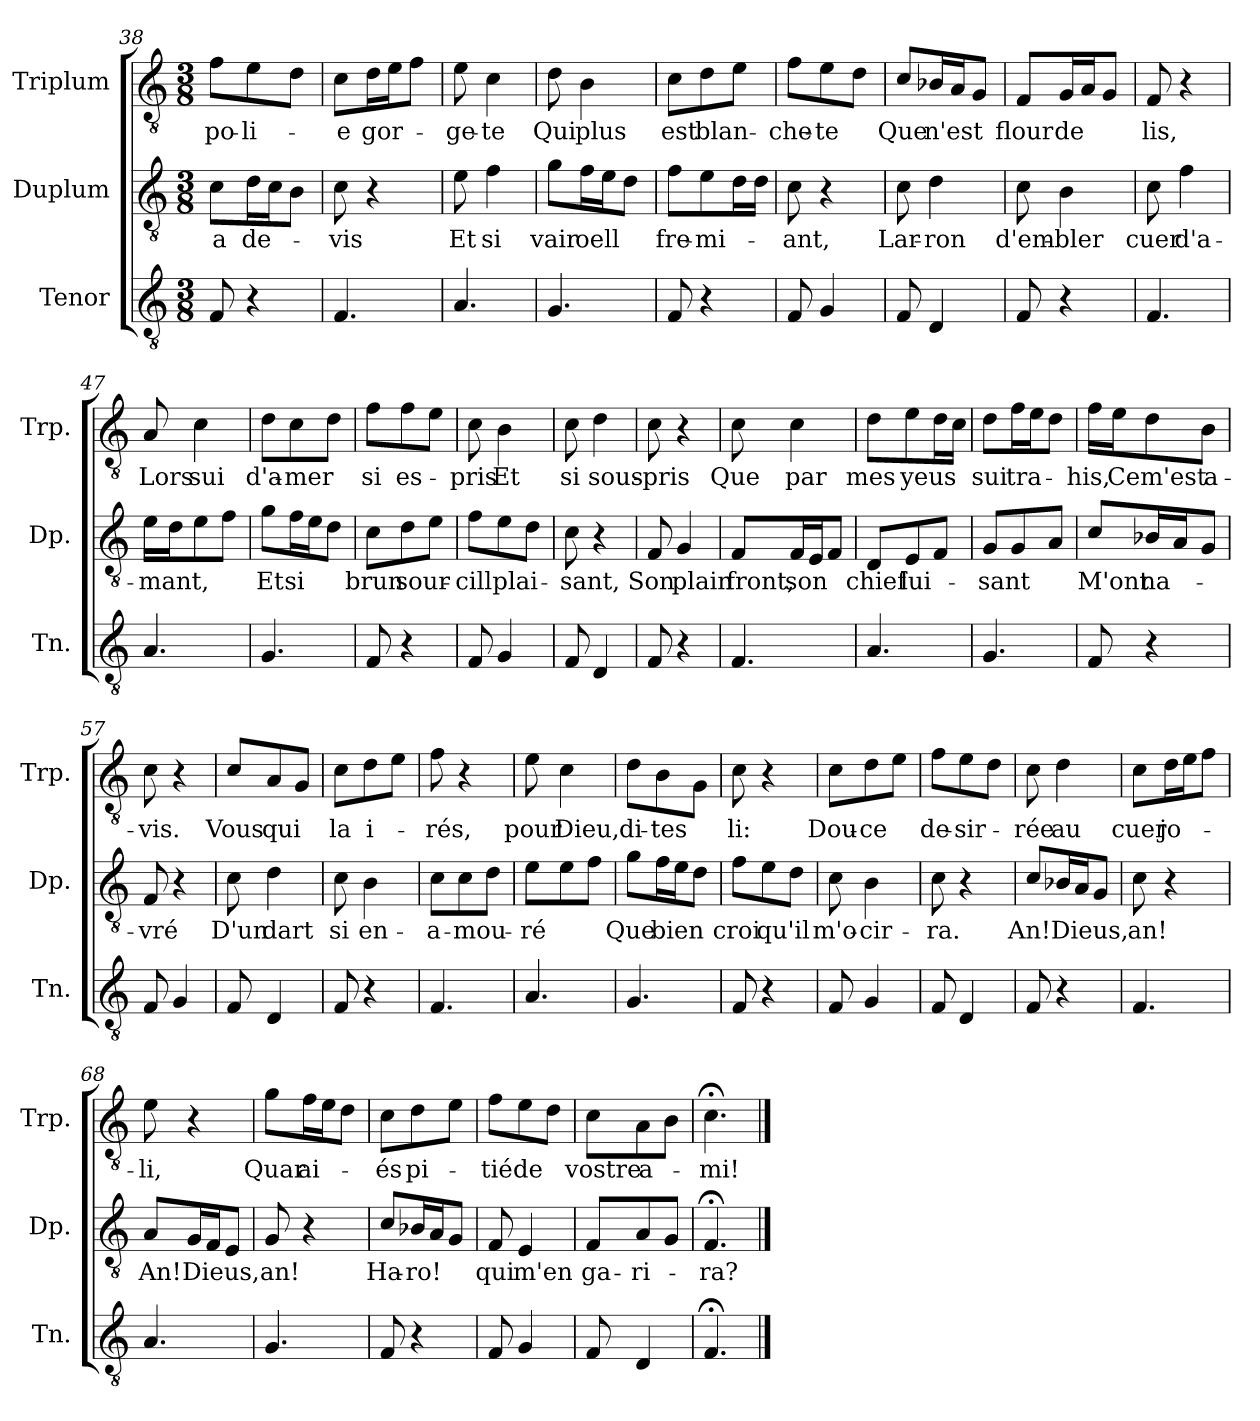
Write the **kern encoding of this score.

**kern	**kern	**text	**kern	**text
*part3	*part2	*part2	*part1	*part1
*staff3	*staff2	*staff2	*staff1	*staff1
*I"Tenor	*I"Duplum	*	*I"Triplum	*
*I'Tn.	*I'Dp.	*	*I'Trp.	*
!!LO:LB:g=z
*clefGv2	*clefGv2	*	*clefGv2	*
*k[]	*k[]	*	*k[]	*
*M3/8	*M3/8	*	*M3/8	*
=38	=38	=38	=38	=38
!	!	!LO:LY:b	!	!LO:LY:b
8F/	8c\L	a	8f\L	po-
!	!	!LO:LY:b	!	!LO:LY:b
4r	16d\L	de-	8e\	-li-
.	16c\J	.	.	.
.	8B\J	.	8d\J	.
=39	=39	=39	=39	=39
!	!	!LO:LY:b	!	!LO:LY:b
4.F/	8c\	-vis	8c\L	-e
!	!	!	!	!LO:LY:b
.	4r	.	16d\L	gor-
.	.	.	16e\J	.
.	.	.	8f\J	.
=40	=40	=40	=40	=40
!	!	!LO:LY:b	!	!LO:LY:b
4.A/	8e\	Et	8e\	-ge-
!	!	!LO:LY:b	!	!LO:LY:b
.	4f\	si	4c\	-te
=41	=41	=41	=41	=41
!	!	!LO:LY:b	!	!LO:LY:b
4.G/	8g\L	vair	8d\	Qui
!	!	!LO:LY:b	!	!LO:LY:b
.	16f\L	oell	4B\	plus
.	16e\J	.	.	.
.	8d\J	.	.	.
=42	=42	=42	=42	=42
!	!	!LO:LY:b	!	!LO:LY:b
8F/	8f\L	fre-	8c\L	est
!	!	!LO:LY:b	!	!LO:LY:b
4r	8e\	-mi-	8d\	blan-
*	*tremolo	*	*	*
.	16d\	.	8e\J	.
.	16d\JJ	.	.	.
*	*Xtremolo	*	*	*
=43	=43	=43	=43	=43
!	!	!LO:LY:b	!	!LO:LY:b
8F/	8c\	-ant,	8f\L	-che-
!	!	!	!	!LO:LY:b
4G/	4r	.	8e\	-te
.	.	.	8d\J	.
=44	=44	=44	=44	=44
!	!	!LO:LY:b	!	!LO:LY:b
8F/	8c\	Lar-	8c/L	Que
!	!	!LO:LY:b	!	!LO:LY:b
4D/	4d\	-ron	16B-X/L	n'est
.	.	.	16A/J	.
.	.	.	8G/J	.
=45	=45	=45	=45	=45
!	!	!LO:LY:b	!	!LO:LY:b
8F/	8c\	d'em-	8F/L	flour
!	!	!LO:LY:b	!	!LO:LY:b
4r	4B\	-bler	16G/L	de
.	.	.	16A/J	.
.	.	.	8G/J	.
=46	=46	=46	=46	=46
!	!	!LO:LY:b	!	!LO:LY:b
4.F/	8c\	cuer	8F/	lis,
!	!	!LO:LY:b	!	!
.	4f\	d'a-	4r	.
!!LO:LB:g=z
=47	=47	=47	=47	=47
!	!	!LO:LY:b	!	!LO:LY:b
4.A/	16e\LL	-mant,	8A/	Lors
.	16d\J	.	.	.
!	!	!	!	!LO:LY:b
.	8e\	.	4c\	sui
.	8f\J	.	.	.
=48	=48	=48	=48	=48
!	!	!LO:LY:b	!	!LO:LY:b
4.G/	8g\L	Et	8d\L	d'a-
!	!	!LO:LY:b	!	!LO:LY:b
.	16f\L	si	8c\	-mer
.	16e\J	.	.	.
.	8d\J	.	8d\J	.
=49	=49	=49	=49	=49
!	!	!LO:LY:b	!	!LO:LY:b
8F/	8c\L	brun	8f\L	si
!	!	!LO:LY:b	!	!LO:LY:b
4r	8d\	sour-	8f\	es-
.	8e\J	.	8e\J	.
=50	=50	=50	=50	=50
!	!	!LO:LY:b	!	!LO:LY:b
8F/	8f\L	-cill	8c\	-pris
!	!	!LO:LY:b	!	!LO:LY:b
4G/	8e\	plai-	4B\	Et
.	8d\J	.	.	.
=51	=51	=51	=51	=51
!	!	!LO:LY:b	!	!LO:LY:b
8F/	8c\	-sant,	8c\	si
!	!	!	!	!LO:LY:b
4D/	4r	.	4d\	sous-
=52	=52	=52	=52	=52
!	!	!LO:LY:b	!	!LO:LY:b
8F/	8F/	Son	8c\	-pris
!	!	!LO:LY:b	!	!
4r	4G/	plain	4r	.
=53	=53	=53	=53	=53
!	!	!LO:LY:b	!	!LO:LY:b
4.F/	8F/L	front,	8c\	Que
!	!	!LO:LY:b	!	!LO:LY:b
.	16F/L	son	4c\	par
.	16E/J	.	.	.
.	8F/J	.	.	.
=54	=54	=54	=54	=54
!	!	!LO:LY:b	!	!LO:LY:b
4.A/	8D/L	chief	8d\L	mes
!	!	!LO:LY:b	!	!LO:LY:b
.	8E/	lui-	8e\	yeus
.	8F/J	.	16d\L	.
.	.	.	16c\JJ	.
=55	=55	=55	=55	=55
!	!	!LO:LY:b	!	!LO:LY:b
4.G/	8G/L	-sant	8d\L	sui
!	!	!	!	!LO:LY:b
.	8G/	.	16f\L	tra-
.	.	.	16e\J	.
.	8A/J	.	8d\J	.
!!LO:LB:g=z
=56	=56	=56	=56	=56
!	!	!LO:LY:b	!	!LO:LY:b
8F/	8c/L	M'ont	16f\LL	-his,
!	!	!	!	!LO:LY:b
.	.	.	16e\J	Ce
!	!	!LO:LY:b	!	!LO:LY:b
4r	16B-X/L	na-	8d\	m'est
.	16A/J	.	.	.
!	!	!	!	!LO:LY:b
.	8G/J	.	8B\J	a-
=57	=57	=57	=57	=57
!	!	!LO:LY:b	!	!LO:LY:b
8F/	8F/	-vré	8c\	-vis.
4G/	4r	.	4r	.
=58	=58	=58	=58	=58
!	!	!LO:LY:b	!	!LO:LY:b
8F/	8c\	D'un	8c/L	Vous
!	!	!LO:LY:b	!	!LO:LY:b
4D/	4d\	dart	8A/	qui
.	.	.	8G/J	.
=59	=59	=59	=59	=59
!	!	!LO:LY:b	!	!LO:LY:b
8F/	8c\	si	8c\L	la
!	!	!LO:LY:b	!	!LO:LY:b
4r	4B\	en-	8d\	i-
.	.	.	8e\J	.
=60	=60	=60	=60	=60
!	!	!LO:LY:b	!	!LO:LY:b
4.F/	8c\L	-a-	8f\	-rés,
!	!	!LO:LY:b	!	!
.	8c\	-mou-	4r	.
.	8d\J	.	.	.
=61	=61	=61	=61	=61
!	!	!LO:LY:b	!	!LO:LY:b
4.A/	8e\L	-ré	8e\	pour
!	!	!	!	!LO:LY:b
.	8e\	.	4c\	Dieu,
.	8f\J	.	.	.
=62	=62	=62	=62	=62
!	!	!LO:LY:b	!	!LO:LY:b
4.G/	8g\L	Que	8d\L	di-
!	!	!LO:LY:b	!	!LO:LY:b
.	16f\L	bien	8B\	-tes
.	16e\J	.	.	.
.	8d\J	.	8G\J	.
=63	=63	=63	=63	=63
!	!	!LO:LY:b	!	!LO:LY:b
8F/	8f\L	croi	8c\	li:
!	!	!LO:LY:b	!	!
4r	8e\	qu'il	4r	.
.	8d\J	.	.	.
=64	=64	=64	=64	=64
!	!	!LO:LY:b	!	!LO:LY:b
8F/	8c\	m'o-	8c\L	Dou-
!	!	!LO:LY:b	!	!LO:LY:b
4G/	4B\	-cir-	8d\	-ce
.	.	.	8e\J	.
!!LO:LB:g=z
=65	=65	=65	=65	=65
!	!	!LO:LY:b	!	!LO:LY:b
8F/	8c\	-ra.	8f\L	de-
!	!	!	!	!LO:LY:b
4D/	4r	.	8e\	-sir-
.	.	.	8d\J	.
=66	=66	=66	=66	=66
!	!	!LO:LY:b	!	!LO:LY:b
8F/	8c/L	An!	8c\	-rée
!	!	!LO:LY:b	!	!LO:LY:b
4r	16B-X/L	Dieus,	4d\	au
.	16A/J	.	.	.
.	8G/J	.	.	.
=67	=67	=67	=67	=67
!	!	!LO:LY:b	!	!LO:LY:b
4.F/	8c\	an!	8c\L	cuer
!	!	!	!	!LO:LY:b
.	4r	.	16d\L	jo-
.	.	.	16e\J	.
.	.	.	8f\J	.
=68	=68	=68	=68	=68
!	!	!LO:LY:b	!	!LO:LY:b
4.A/	8A/L	An!	8e\	-li,
!	!	!LO:LY:b	!	!
.	16G/L	Dieus,	4r	.
.	16F/J	.	.	.
.	8E/J	.	.	.
=69	=69	=69	=69	=69
!	!	!LO:LY:b	!	!LO:LY:b
4.G/	8G/	an!	8g\L	Quar
!	!	!	!	!LO:LY:b
.	4r	.	16f\L	ai-
.	.	.	16e\J	.
.	.	.	8d\J	.
=70	=70	=70	=70	=70
!	!	!LO:LY:b	!	!LO:LY:b
8F/	8c/L	Ha-	8c\L	-és
!	!	!LO:LY:b	!	!LO:LY:b
4r	16B-X/L	-ro!	8d\	pi-
.	16A/J	.	.	.
.	8G/J	.	8e\J	.
=71	=71	=71	=71	=71
!	!	!LO:LY:b	!	!LO:LY:b
8F/	8F/	qui	8f\L	-tié
!	!	!LO:LY:b	!	!LO:LY:b
4G/	4E/	m'en	8e\	de
.	.	.	8d\J	.
=72	=72	=72	=72	=72
!	!	!LO:LY:b	!	!LO:LY:b
8F/	8F/L	ga-	8c\L	vostre
!	!	!LO:LY:b	!	!LO:LY:b
4D/	8A/	-ri-	8A\	a-
.	8G/J	.	8B\J	.
=73	=73	=73	=73	=73
!	!	!LO:LY:b	!	!LO:LY:b
4.F;</	4.F;</	-ra?	4.c;<\	-mi!
==	==	==	==	==
*-	*-	*-	*-	*-
